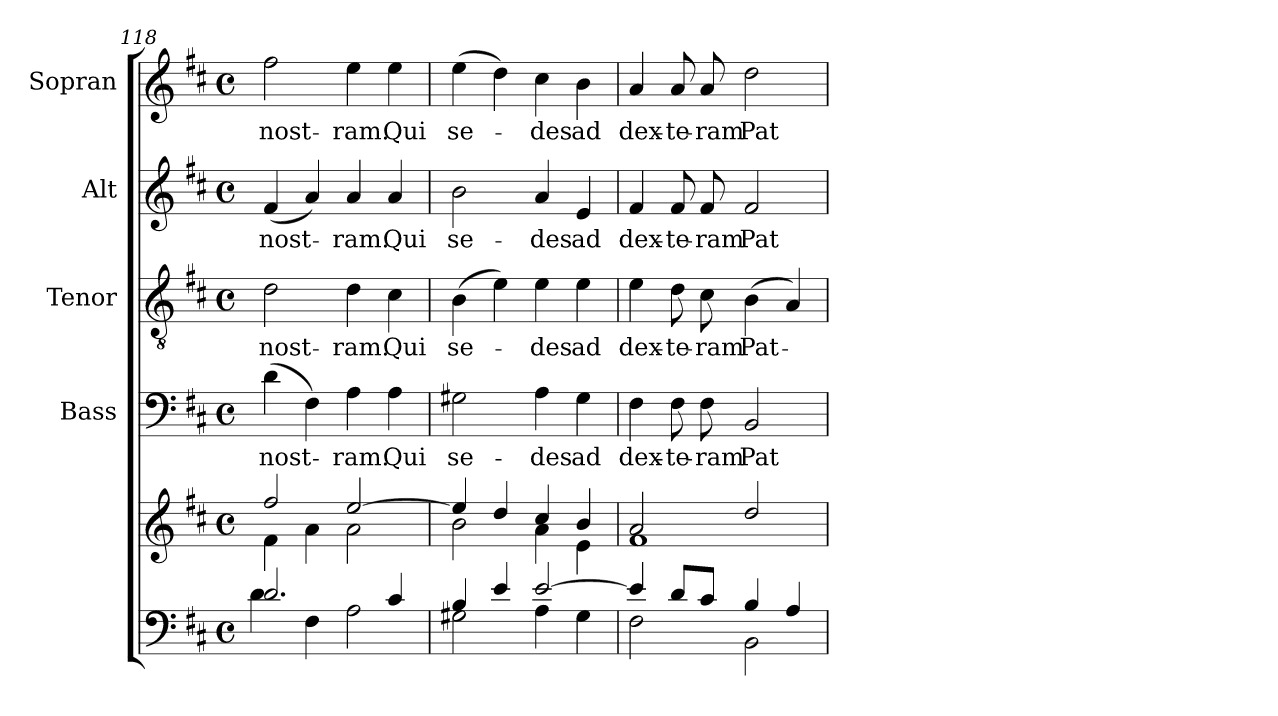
**kern	**kern	**kern	**text	**kern	**text	**kern	**text	**kern	**text
*part5	*part5	*part4	*part4	*part3	*part3	*part2	*part2	*part1	*part1
*staff6	*staff5	*staff4	*staff4	*staff3	*staff3	*staff2	*staff2	*staff1	*staff1
*	*	*I"Bass	*	*I"Tenor	*	*I"Alt	*	*I"Sopran	*
*	*	*I'B.	*	*I'T.	*	*I'A.	*	*I'S.	*
*clefF4	*clefG2	*clefF4	*	*clefGv2	*	*clefG2	*	*clefG2	*
*k[f#c#]	*k[f#c#]	*k[f#c#]	*	*k[f#c#]	*	*k[f#c#]	*	*k[f#c#]	*
*D:	*D:	*D:	*	*D:	*	*D:	*	*D:	*
*M4/4	*M4/4	*M4/4	*	*M4/4	*	*M4/4	*	*M4/4	*
*met(c)	*met(c)	*met(c)	*	*met(c)	*	*met(c)	*	*met(c)	*
=118	=118	=118	=118	=118	=118	=118	=118	=118	=118
*^	*^	*	*	*	*	*	*	*	*
!	!	!	!	!	!LO:LY:b	!	!LO:LY:b	!	!LO:LY:b	!	!LO:LY:b
2.d/	4d\	2ff#/	4f#\	(>4d\	nost-	2d\	nost-	(<4f#/	nost-	2ff#\	nost-
.	4F#\	.	4a\	4F#\)	.	.	.	4a/)	.	.	.
!	!	!	!	!	!LO:LY:b	!	!LO:LY:b	!	!LO:LY:b	!	!LO:LY:b
.	2A\	[>2ee/	2a\	4A\	-ram.	4d\	-ram.	4a/	-ram.	4ee\	-ram.
!	!	!	!	!	!LO:LY:b	!	!LO:LY:b	!	!LO:LY:b	!	!LO:LY:b
4c#/	.	.	.	4A\	Qui	4c#\	Qui	4a/	Qui	4ee\	Qui
!!LO:PB:g=z
=119	=119	=119	=119	=119	=119	=119	=119	=119	=119	=119	=119
!	!	!	!	!	!LO:LY:b	!	!LO:LY:b	!	!LO:LY:b	!	!LO:LY:b
4B/	2G#X\	4ee/]	2b\	2G#X\	se-	(>4B\	se-	2b\	se-	(>4ee\	se-
4e/	.	4dd/	.	.	.	4e\)	.	.	.	4dd\)	.
!	!	!	!	!	!LO:LY:b	!	!LO:LY:b	!	!LO:LY:b	!	!LO:LY:b
[>2e/	4A\	4cc#/	4a\	4A\	-des	4e\	-des	4a/	-des	4cc#\	-des
!	!	!	!	!	!LO:LY:b	!	!LO:LY:b	!	!LO:LY:b	!	!LO:LY:b
.	4G#\	4b/	4e\	4G#\	ad	4e\	ad	4e/	ad	4b\	ad
=120	=120	=120	=120	=120	=120	=120	=120	=120	=120	=120	=120
!	!	!	!	!	!LO:LY:b	!	!LO:LY:b	!	!LO:LY:b	!	!LO:LY:b
4e/]	2F#\	2a/	1f#	4F#\	dex-	4e\	dex-	4f#/	dex-	4a/	dex-
!	!	!	!	!	!LO:LY:b	!	!LO:LY:b	!	!LO:LY:b	!	!LO:LY:b
8d/L	.	.	.	8F#\	-te-	8d\	-te-	8f#/	-te-	8a/	-te-
!	!	!	!	!	!LO:LY:b	!	!LO:LY:b	!	!LO:LY:b	!	!LO:LY:b
8c#/J	.	.	.	8F#\	-ram	8c#\	-ram	8f#/	-ram	8a/	-ram
!	!	!	!	!	!LO:LY:b	!	!LO:LY:b	!	!LO:LY:b	!	!LO:LY:b
4B/	2BB\	2dd/	.	2BB/	Pat-	(>4B\	Pat-	2f#/	Pat-	2dd\	Pat-
4A/	.	.	.	.	.	4A/)	.	.	.	.	.
*v	*v	*	*	*	*	*	*	*	*	*	*
*	*v	*v	*	*	*	*	*	*	*	*
=	=	=	=	=	=	=	=	=	=
*-	*-	*-	*-	*-	*-	*-	*-	*-	*-
